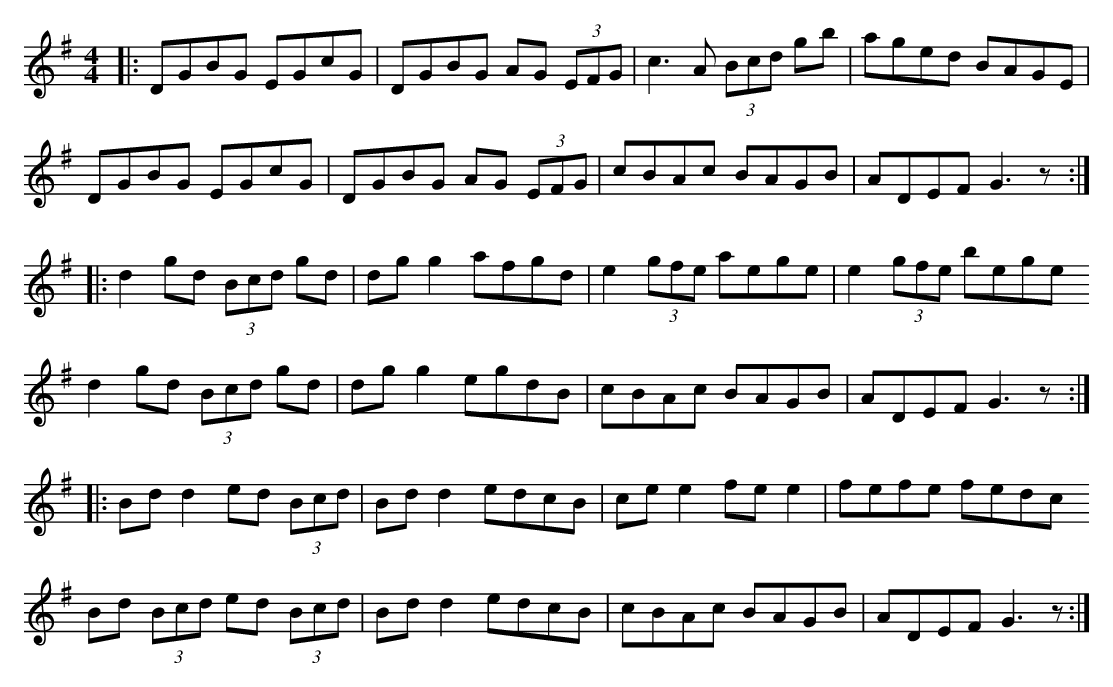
X:1
M:4/4
K:G
|:DGBG EGcG|DGBG AG (3EFG|c3A (3Bcd gb|aged BAGE|
DGBG EGcG|DGBG AG (3EFG|cBAc BAGB|ADEF G3z:|
|:d2 gd (3Bcd gd|dg g2 afgd|e2 (3gfe aege|e2 (3gfe bege
d2 gd (3Bcd gd|dg g2 egdB|cBAc BAGB|ADEF G3z:|
|:Bd d2 ed (3Bcd|Bd d2 edcB|ce e2 fe e2|fefe fedc
Bd (3Bcd ed (3Bcd|Bd d2 edcB|cBAc BAGB|ADEF G3z:|
